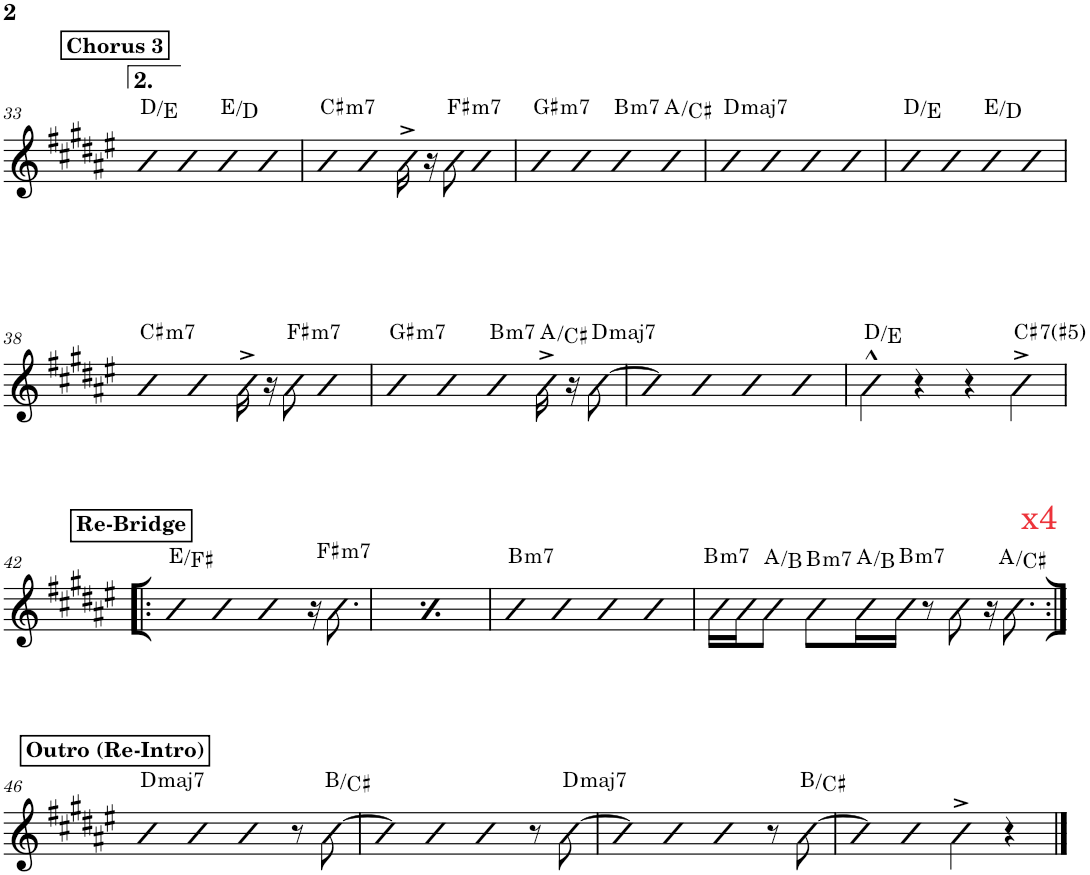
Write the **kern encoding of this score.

**kern	**harte
*part1	*part1
*staff1	*
*I"Piano	*
*I'Pno.	*
!!LO:PB:g=z
*clefG2	*
*k[f#c#g#d#a#e#]	*
*M4/4	*
!!LO:REH:place=s1:a:B:cj:t=Chorus 3
=33	=33
4b	D:maj/2
4b	.
4b	E:maj/b7
4b	.
=34	=34
!	!LO:H:kt=m7
4b	C#:min7
4b	.
16b^\	.
16r	.
!	!LO:H:kt=m7
8b\	F#:min7
4b	.
=35	=35
!	!LO:H:kt=m7
4b	G#:min7
4b	.
!	!LO:H:kt=m7
4b	B:min7
4b	A:maj/3
=36	=36
!	!LO:H:kt=maj7
4b	D:maj7
4b	.
4b	.
4b	.
=37	=37
4b	D:maj/2
4b	.
4b	E:maj/b7
4b	.
!!LO:LB:g=z
=38	=38
!	!LO:H:kt=m7
4b	C#:min7
4b	.
16b^\	.
16r	.
!	!LO:H:kt=m7
8b\	F#:min7
4b	.
=39	=39
!	!LO:H:kt=m7
4b	G#:min7
4b	.
!	!LO:H:kt=m7
4b	B:min7
16b^\	A:maj/3
16r	.
!	!LO:H:kt=maj7
[8b\	D:maj7
=40	=40
4b]	.
4b	.
4b	.
4b	.
=41	=41
4b^^\	D:maj/2
4r	.
4r	.
!	!LO:H:kt=7
4b^\	C#:(3,#5,b7)
!!LO:LB:g=z
!!LO:REH:place=s1:a:B:cj:t=Re-Bridge
=42!|:	=42!|:
4b	E:maj/2
4b	.
4b	.
16r	.
!	!LO:H:kt=m7
8.b\	F#:min7
!!LO:REH:place=s1:a:B:cj:t=Re-Bridge
=43	=43
4b	E:maj/2
4b	.
4b	.
16r	.
!	!LO:H:kt=m7
8.b\	F#:min7
=44	=44
!	!LO:H:kt=m7
4b	B:min7
4b	.
4b	.
4b	.
=45	=45
!	!LO:H:kt=m7
16b\LL	B:min7
16b\J	.
8b\J	A:maj/2
!	!LO:H:kt=m7
8b\L	B:min7
16b\L	A:maj/2
!	!LO:H:kt=m7
16b\JJ	B:min7
8r	.
8b\	.
16r	.
!LO:TX:a:color=#ED333B:t=x4	!
8.b\	A:maj/3
!!LO:LB:g=z
!!LO:REH:place=s1:a:B:cj:t=Outro (Re-Intro)
=46:|!	=46:|!
!	!LO:H:kt=maj7
4b	D:maj7
4b	.
4b	.
8r	.
[8b\	B:maj/2
=47	=47
4b]	.
4b	.
4b	.
8r	.
!	!LO:H:kt=maj7
[8b\	D:maj7
=48	=48
4b]	.
4b	.
4b	.
8r	.
[8b\	B:maj/2
=49	=49
4b]	.
4b	.
4b^\	.
4r	.
==	==
*-	*-
